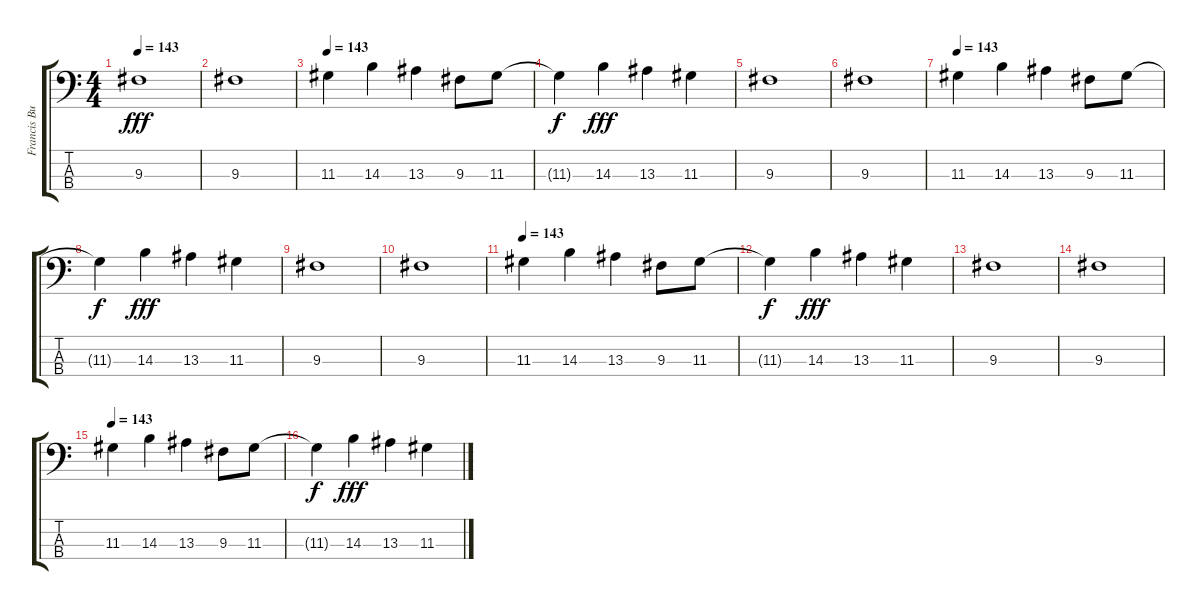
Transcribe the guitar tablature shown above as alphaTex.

\track ("Francis Buchholz" "Francis Bu") {instrument electricbasspick}
\staff {score tabs}
\tuning (G2 D2 A1 E1) {hide}
\ts (4 4)
\tempo 143
\clef f4
\ks c
9.3.1{dy fff} |
9.3.1 |
\tempo 143
11.3.4 14.3.4 13.3.4 9.3.8 11.3.8 |
11.3{t}.4{dy f} 14.3.4{dy fff} 13.3.4 11.3.4 |
9.3.1 |
9.3.1 |
\tempo 143
11.3.4 14.3.4 13.3.4 9.3.8 11.3.8 |
11.3{t}.4{dy f} 14.3.4{dy fff} 13.3.4 11.3.4 |
9.3.1 |
9.3.1 |
\tempo 143
11.3.4 14.3.4 13.3.4 9.3.8 11.3.8 |
11.3{t}.4{dy f} 14.3.4{dy fff} 13.3.4 11.3.4 |
9.3.1 |
9.3.1 |
\tempo 143
11.3.4 14.3.4 13.3.4 9.3.8 11.3.8 |
11.3{t}.4{dy f} 14.3.4{dy fff} 13.3.4 11.3.4
